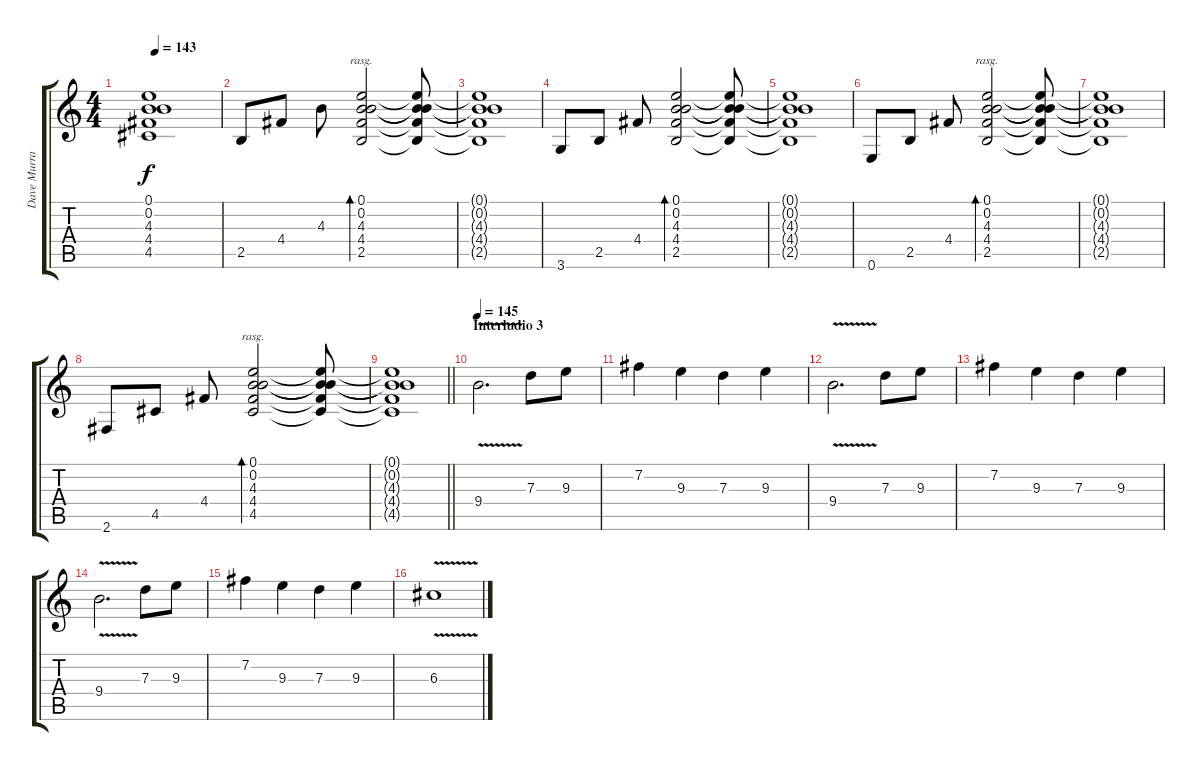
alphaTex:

\track ("Dave Murray" "Dave Murra") {instrument overdrivenguitar}
\staff {score tabs}
\tuning (E4 B3 G3 D3 A2 E2) {hide}
\ts (4 4)
\tempo 143
\clef g2
\ks c
(0.1{t} 0.2{t} 4.3{t} 4.4{t} 4.5{t}).1{dy f} |
2.5.8 4.4.8 4.3.8 (0.1 0.2 4.3 4.4 2.5).2{bd 240 rasg ii} (0.1{t} 0.2{t} 4.3{t} 4.4{t} 2.5{t}).8 |
(0.1{t} 0.2{t} 4.3{t} 4.4{t} 2.5{t}).1 |
3.6.8 2.5.8 4.4.8 (0.1 0.2 4.3 4.4 2.5).2{bd 240} (0.1{t} 0.2{t} 4.3{t} 4.4{t} 2.5{t}).8 |
(0.1{t} 0.2{t} 4.3{t} 4.4{t} 2.5{t}).1 |
0.6.8 2.5.8 4.4.8 (0.1 0.2 4.3 4.4 2.5).2{bd 240 rasg ii} (0.1{t} 0.2{t} 4.3{t} 4.4{t} 2.5{t}).8 |
(0.1{t} 0.2{t} 4.3{t} 4.4{t} 2.5{t}).1 |
2.6.8 4.5.8 4.4.8 (0.1 0.2 4.3 4.4 4.5).2{bd 240 rasg ii} (0.1{t} 0.2{t} 4.3{t} 4.4{t} 4.5{t}).8 |
\barLineRight lightlight
(0.1{t} 0.2{t} 4.3{t} 4.4{t} 4.5{t}).1 |
\section ("" "Interludio 3")
\tempo 145
9.4{v}.2{d volume 11 instrument overdrivenguitar} 7.3.8 9.3.8 |
7.2.4 9.3.4 7.3.4 9.3.4 |
9.4{v}.2{d} 7.3.8 9.3.8 |
7.2.4 9.3.4 7.3.4 9.3.4 |
9.4{v}.2{d} 7.3.8 9.3.8 |
7.2.4 9.3.4 7.3.4 9.3.4 |
6.3{v}.1
